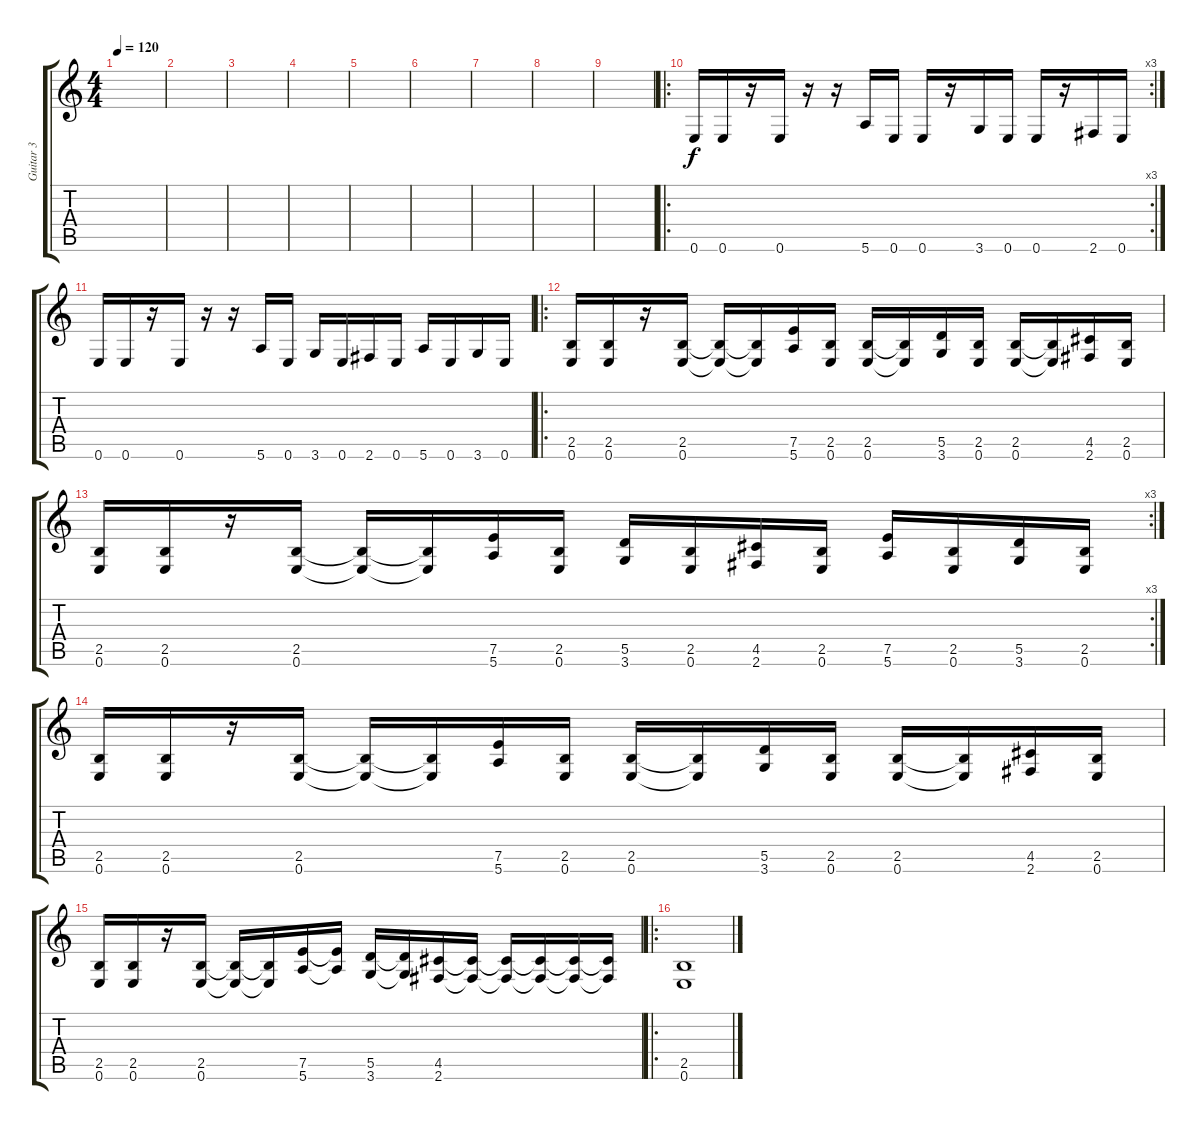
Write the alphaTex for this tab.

\track ("Guitar 3" "Guitar 3") {instrument distortionguitar}
\staff {score tabs}
\tuning (E4 B3 G3 D3 A2 E2) {hide}
\ts (4 4)
\tempo 120
\clef g2
\ks c
|
|
|
|
|
|
|
|
|
\ro
\rc 3
0.6.16 0.6.16 r.16 0.6.16 r.16 r.16 5.6.16 0.6.16 0.6.16 r.16 3.6.16 0.6.16 0.6.16 r.16 2.6.16 0.6.16 |
0.6.16 0.6.16 r.16 0.6.16 r.16 r.16 5.6.16 0.6.16 3.6.16 0.6.16 2.6.16 0.6.16 5.6.16 0.6.16 3.6.16 0.6.16 |
\ro
(2.5 0.6).16 (2.5 0.6).16 r.16 (2.5 0.6).16 (2.5{t} 0.6{t}).16 (2.5{t} 0.6{t}).16 (7.5 5.6).16 (2.5 0.6).16 (2.5 0.6).16 (2.5{t} 0.6{t}).16 (5.5 3.6).16 (2.5 0.6).16 (2.5 0.6).16 (2.5{t} 0.6{t}).16 (4.5 2.6).16 (2.5 0.6).16 |
\rc 3
(2.5 0.6).16 (2.5 0.6).16 r.16 (2.5 0.6).16 (2.5{t} 0.6{t}).16 (2.5{t} 0.6{t}).16 (7.5 5.6).16 (2.5 0.6).16 (5.5 3.6).16 (2.5 0.6).16 (4.5 2.6).16 (2.5 0.6).16 (7.5 5.6).16 (2.5 0.6).16 (5.5 3.6).16 (2.5 0.6).16 |
(2.5 0.6).16 (2.5 0.6).16 r.16 (2.5 0.6).16 (2.5{t} 0.6{t}).16 (2.5{t} 0.6{t}).16 (7.5 5.6).16 (2.5 0.6).16 (2.5 0.6).16 (2.5{t} 0.6{t}).16 (5.5 3.6).16 (2.5 0.6).16 (2.5 0.6).16 (2.5{t} 0.6{t}).16 (4.5 2.6).16 (2.5 0.6).16 |
(2.5 0.6).16 (2.5 0.6).16 r.16 (2.5 0.6).16 (2.5{t} 0.6{t}).16 (2.5{t} 0.6{t}).16 (7.5 5.6).16 (7.5{t} 5.6{t}).16 (5.5 3.6).16 (5.5{t} 3.6{t}).16 (4.5 2.6).16 (4.5{t} 2.6{t}).16 (4.5{t} 2.6{t}).16 (4.5{t} 2.6{t}).16 (4.5{t} 2.6{t}).16 (4.5{t} 2.6{t}).16 |
\ro
(2.5 0.6).1{volume 10 balance 0 instrument overdrivenguitar}
